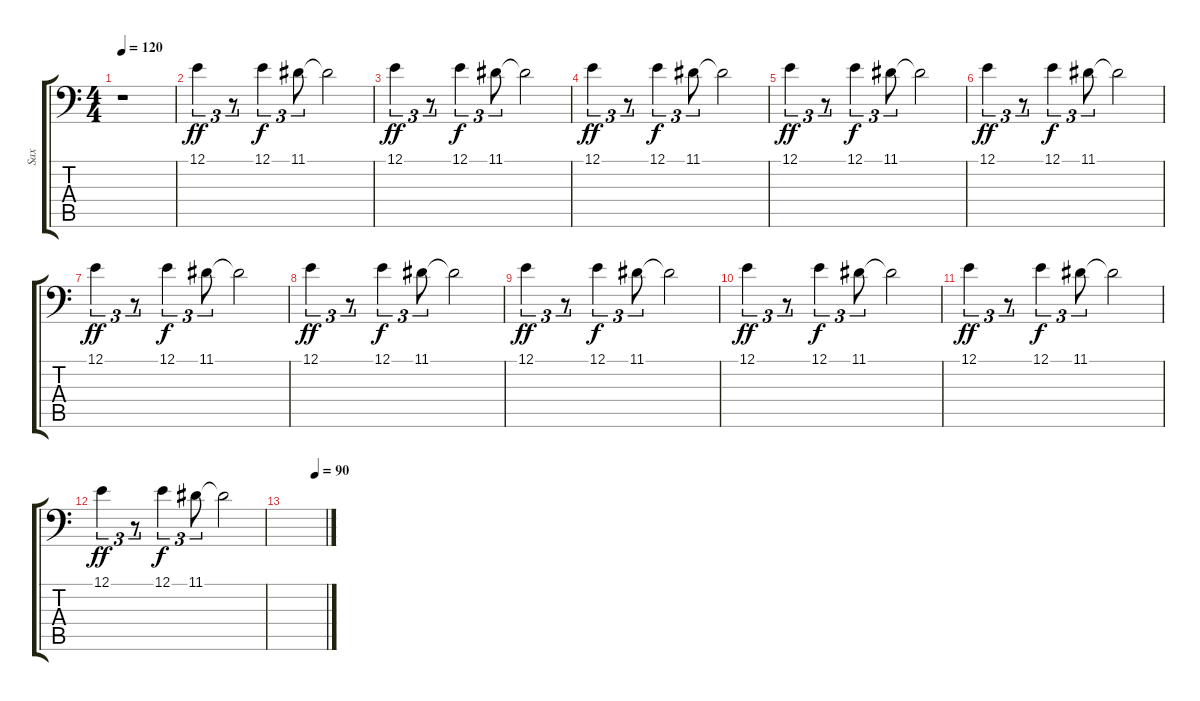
\track ("Sax" "Sax") {instrument altosax}
\staff {score tabs}
\tuning (E3 B2 G2 D2 A1 E1) {hide}
\ts (4 4)
\tempo 120
\clef f4
\ks c
r.1{dy ff instrument altosax} |
12.1.4{tu (3 2)} r.8{tu (3 2)} 12.1.4{tu (3 2) dy f} 11.1.8{tu (3 2)} 11.1{t}.2 |
12.1.4{tu (3 2) dy ff} r.8{tu (3 2)} 12.1.4{tu (3 2) dy f} 11.1.8{tu (3 2)} 11.1{t}.2 |
12.1.4{tu (3 2) dy ff} r.8{tu (3 2)} 12.1.4{tu (3 2) dy f} 11.1.8{tu (3 2)} 11.1{t}.2 |
12.1.4{tu (3 2) dy ff} r.8{tu (3 2)} 12.1.4{tu (3 2) dy f} 11.1.8{tu (3 2)} 11.1{t}.2 |
12.1.4{tu (3 2) dy ff} r.8{tu (3 2)} 12.1.4{tu (3 2) dy f} 11.1.8{tu (3 2)} 11.1{t}.2 |
12.1.4{tu (3 2) dy ff} r.8{tu (3 2)} 12.1.4{tu (3 2) dy f} 11.1.8{tu (3 2)} 11.1{t}.2 |
12.1.4{tu (3 2) dy ff} r.8{tu (3 2)} 12.1.4{tu (3 2) dy f} 11.1.8{tu (3 2)} 11.1{t}.2 |
12.1.4{tu (3 2) dy ff} r.8{tu (3 2)} 12.1.4{tu (3 2) dy f} 11.1.8{tu (3 2)} 11.1{t}.2 |
12.1.4{tu (3 2) dy ff} r.8{tu (3 2)} 12.1.4{tu (3 2) dy f} 11.1.8{tu (3 2)} 11.1{t}.2 |
12.1.4{tu (3 2) dy ff} r.8{tu (3 2)} 12.1.4{tu (3 2) dy f} 11.1.8{tu (3 2)} 11.1{t}.2 |
12.1.4{tu (3 2) dy ff} r.8{tu (3 2)} 12.1.4{tu (3 2) dy f} 11.1.8{tu (3 2)} 11.1{t}.2 |
\tempo (90 0.75)
